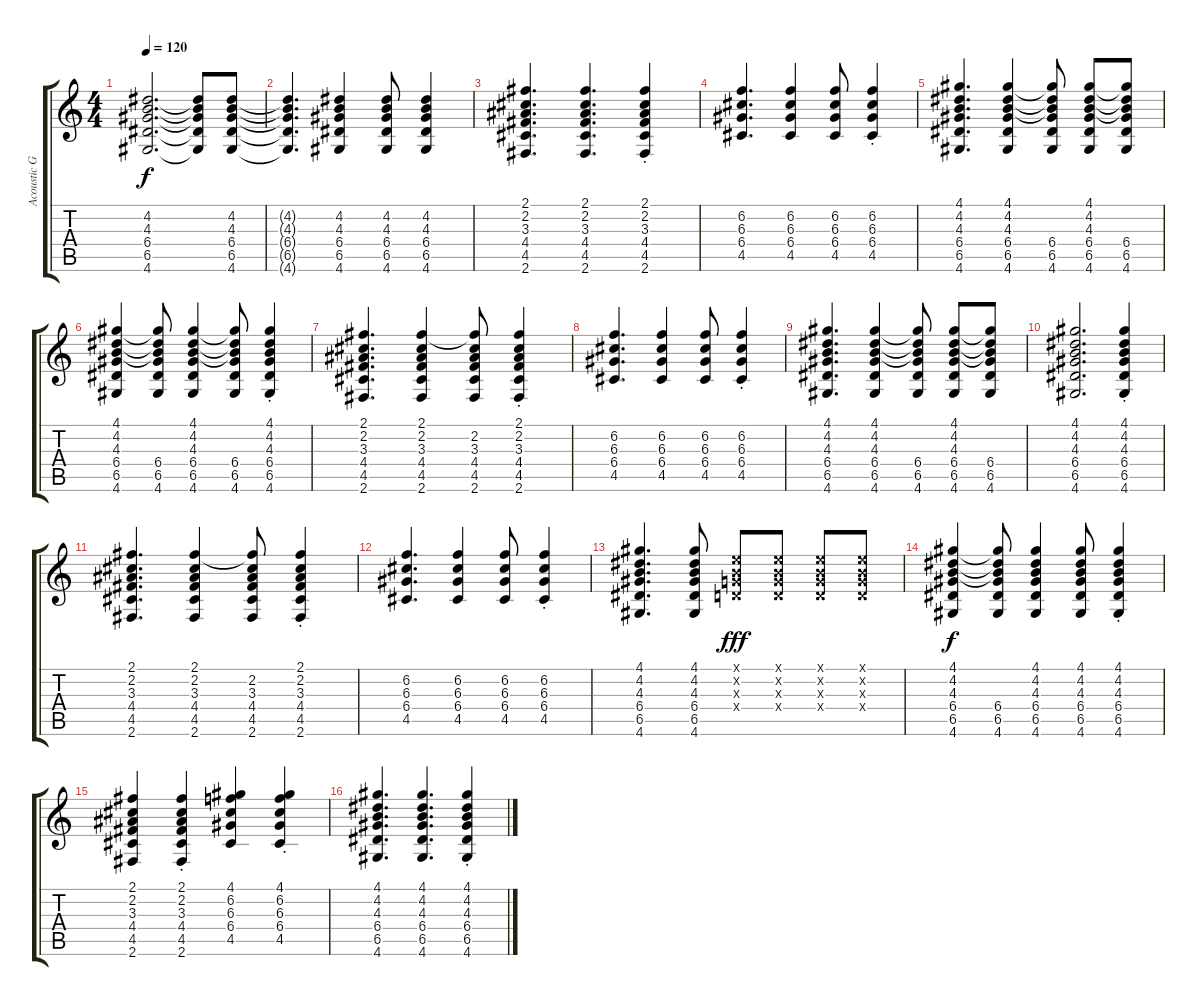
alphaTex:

\track ("Acoustic Guitar" "Acoustic G") {instrument acousticguitarsteel}
\staff {score tabs}
\tuning (E4 B3 G3 D3 A2 E2) {hide}
\ts (4 4)
\tempo 120
\clef g2
\ks c
(4.2 4.3 6.4 6.5 4.6).2{d dy f} (4.2{t} 4.3{t} 6.4{t} 6.5{t} 4.6{t}).8 (4.2 4.3 6.4 6.5 4.6).8 |
(4.2{t} 4.3{t} 6.4{t} 6.5{t} 4.6{t}).4{d} (4.2 4.3 6.4 6.5 4.6).4 (4.2 4.3 6.4 6.5 4.6).8 (4.2 4.3 6.4 6.5 4.6).4 |
(2.1 2.2 3.3 4.4 4.5 2.6).4{d} (2.1 2.2 3.3 4.4 4.5 2.6).4{d} (2.1{st} 2.2{st} 3.3{st} 4.4{st} 4.5{st} 2.6{st}).4 |
(6.2 6.3 6.4 4.5).4{d} (6.2 6.3 6.4 4.5).4 (6.2 6.3 6.4 4.5).8 (6.2{st} 6.3{st} 6.4{st} 4.5{st}).4 |
(4.1 4.2 4.3 6.4 6.5 4.6).4{d} (4.1 4.2 4.3 6.4 6.5 4.6).4 (4.1{t} 4.2{t} 4.3{t} 6.4 6.5 4.6).8 (4.1 4.2 4.3 6.4 6.5 4.6).8 (4.1{t} 4.2{t} 4.3{t} 6.4 6.5 4.6).8 |
(4.1 4.2 4.3 6.4 6.5 4.6).4 (4.1{t} 4.2{t} 4.3{t} 6.4 6.5 4.6).8 (4.1 4.2 4.3 6.4 6.5 4.6).4 (4.1{t} 4.2{t} 4.3{t} 6.4 6.5 4.6).8 (4.1{st} 4.2{st} 4.3{st} 6.4{st} 6.5{st} 4.6{st}).4 |
(2.1 2.2 3.3 4.4 4.5 2.6).4{d} (2.1 2.2 3.3 4.4 4.5 2.6).4 (2.1{t} 2.2 3.3 4.4 4.5 2.6).8 (2.1{st} 2.2{st} 3.3{st} 4.4{st} 4.5{st} 2.6{st}).4 |
(6.2 6.3 6.4 4.5).4{d} (6.2 6.3 6.4 4.5).4 (6.2 6.3 6.4 4.5).8 (6.2{st} 6.3{st} 6.4{st} 4.5{st}).4 |
(4.1 4.2 4.3 6.4 6.5 4.6).4{d} (4.1 4.2 4.3 6.4 6.5 4.6).4 (4.1{t} 4.2{t} 4.3{t} 6.4 6.5 4.6).8 (4.1 4.2 4.3 6.4 6.5 4.6).8 (4.1{t} 4.2{t} 4.3{t} 6.4 6.5 4.6).8 |
(4.1 4.2 4.3 6.4 6.5 4.6).2{d} (4.1{st} 4.2{st} 4.3{st} 6.4{st} 6.5{st} 4.6{st}).4 |
(2.1 2.2 3.3 4.4 4.5 2.6).4{d} (2.1 2.2 3.3 4.4 4.5 2.6).4 (2.1{t} 2.2 3.3 4.4 4.5 2.6).8 (2.1{st} 2.2{st} 3.3{st} 4.4{st} 4.5{st} 2.6{st}).4 |
(6.2 6.3 6.4 4.5).4{d} (6.2 6.3 6.4 4.5).4 (6.2 6.3 6.4 4.5).8 (6.2{st} 6.3{st} 6.4{st} 4.5{st}).4 |
(4.1 4.2 4.3 6.4 6.5 4.6).4{d} (4.1 4.2 4.3 6.4 6.5 4.6).8 (0.1{x} 0.2{x} 0.3{x} 0.4{x}).8{dy fff} (0.1{x} 0.2{x} 0.3{x} 0.4{x}).8 (0.1{x} 0.2{x} 0.3{x} 0.4{x}).8 (0.1{x} 0.2{x} 0.3{x} 0.4{x}).8 |
(4.1 4.2 4.3 6.4 6.5 4.6).4{dy f} (4.1{t} 4.2{t} 4.3{t} 6.4 6.5 4.6).8 (4.1 4.2 4.3 6.4 6.5 4.6).4 (4.1 4.2 4.3 6.4 6.5 4.6).8 (4.1{st} 4.2{st} 4.3{st} 6.4{st} 6.5{st} 4.6{st}).4 |
(2.1 2.2 3.3 4.4 4.5 2.6).4 (2.1{st} 2.2{st} 3.3{st} 4.4{st} 4.5{st} 2.6{st}).4 (4.1 6.2 6.3 6.4 4.5).4 (4.1{st} 6.2{st} 6.3{st} 6.4{st} 4.5{st}).4 |
(4.1 4.2 4.3 6.4 6.5 4.6).4{d} (4.1 4.2 4.3 6.4 6.5 4.6).4{d} (4.1{st} 4.2{st} 4.3{st} 6.4{st} 6.5{st} 4.6{st}).4
